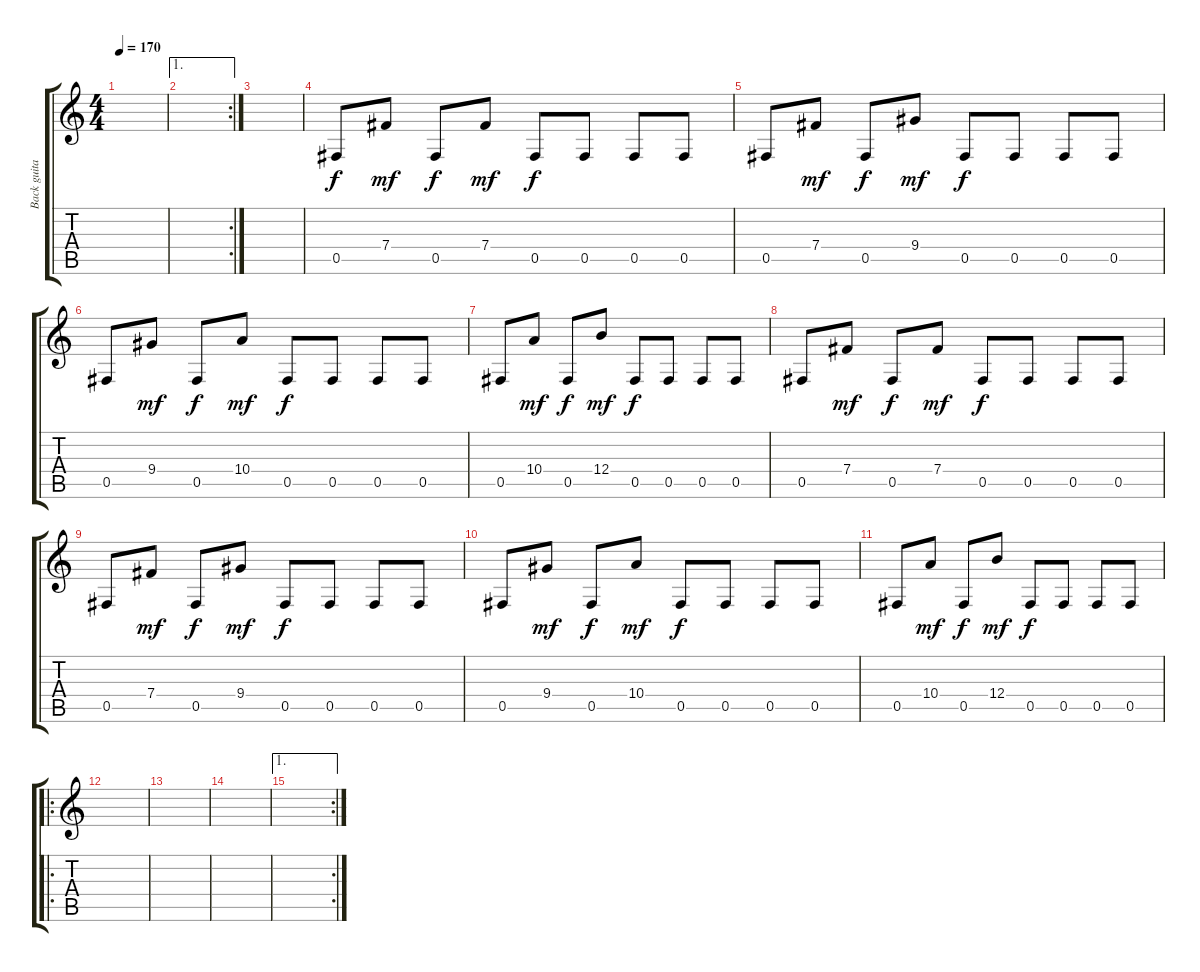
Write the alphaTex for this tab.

\track ("Back guitar" "Back guita") {instrument acousticguitarsteel}
\staff {score tabs}
\tuning (Db4 Ab3 E3 B2 Gb2 B1) {hide}
\ts (4 4)
\tempo 170
\clef g2
\ks c
|
\ae 1
\rc 2
|
|
0.5.8 7.4.8{dy mf} 0.5.8{dy f} 7.4.8{dy mf} 0.5.8{dy f} 0.5.8 0.5.8 0.5.8 |
0.5.8 7.4.8{dy mf} 0.5.8{dy f} 9.4.8{dy mf} 0.5.8{dy f} 0.5.8 0.5.8 0.5.8 |
0.5.8 9.4.8{dy mf} 0.5.8{dy f} 10.4.8{dy mf} 0.5.8{dy f} 0.5.8 0.5.8 0.5.8 |
0.5.8 10.4.8{dy mf} 0.5.8{dy f} 12.4.8{dy mf} 0.5.8{dy f} 0.5.8 0.5.8 0.5.8 |
0.5.8 7.4.8{dy mf} 0.5.8{dy f} 7.4.8{dy mf} 0.5.8{dy f} 0.5.8 0.5.8 0.5.8 |
0.5.8 7.4.8{dy mf} 0.5.8{dy f} 9.4.8{dy mf} 0.5.8{dy f} 0.5.8 0.5.8 0.5.8 |
0.5.8 9.4.8{dy mf} 0.5.8{dy f} 10.4.8{dy mf} 0.5.8{dy f} 0.5.8 0.5.8 0.5.8 |
0.5.8 10.4.8{dy mf} 0.5.8{dy f} 12.4.8{dy mf} 0.5.8{dy f} 0.5.8 0.5.8 0.5.8 |
\ro
|
|
|
\ae 1
\rc 2
